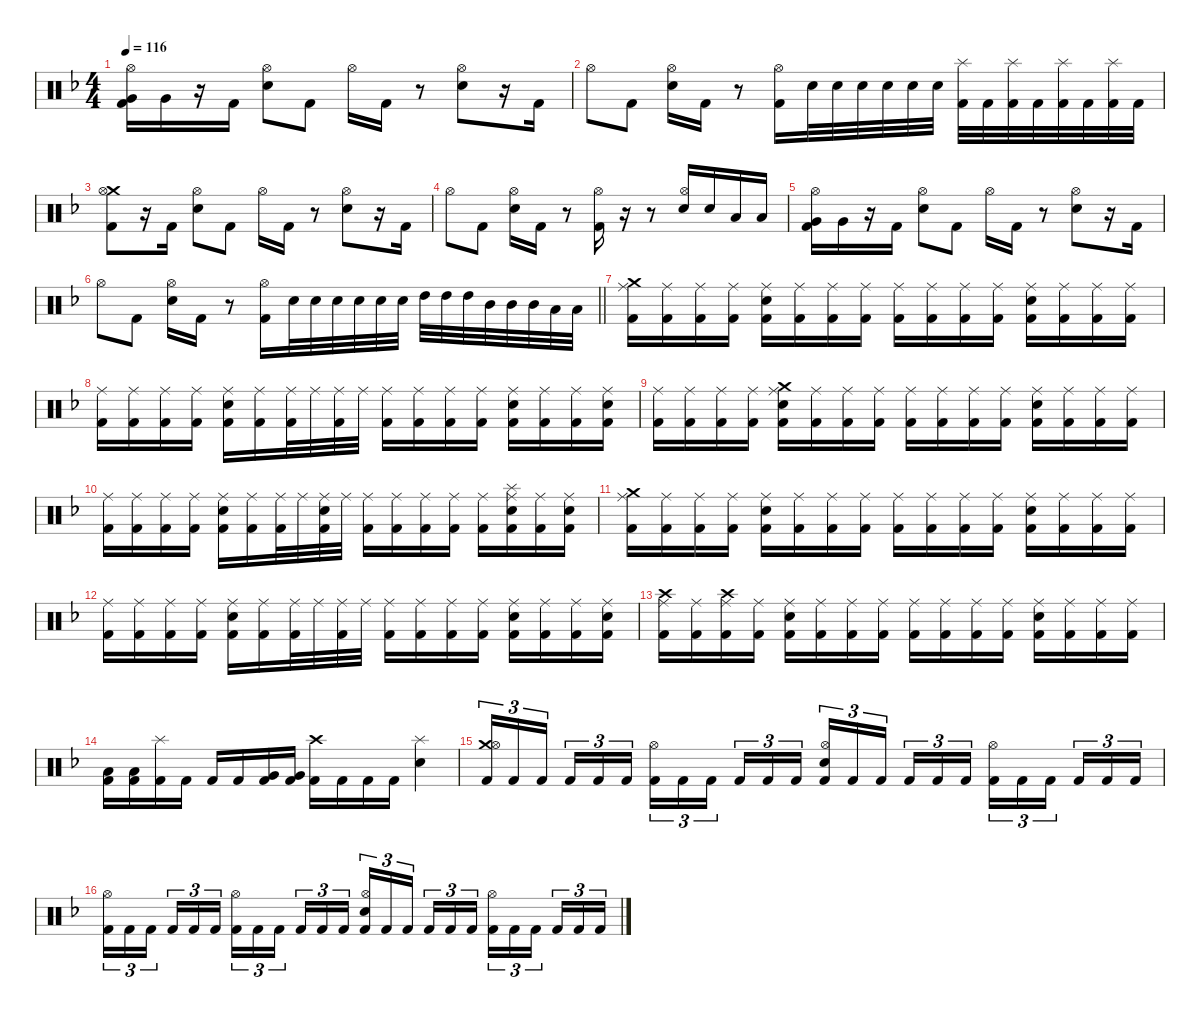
\hideDynamics
\bracketExtendMode nobrackets
\singleTrackTrackNamePolicy hidden
\multiTrackTrackNamePolicy hidden
\firstSystemTrackNameMode fullname
\firstSystemTrackNameOrientation horizontal
\otherSystemsTrackNameOrientation horizontal
\track ("Drumkit" "Drums") {defaultSystemsLayout 4 instrument percussion}
\staff {score}
\articulation defaults
\ts (4 4)
\tempo 116
\clef neutral
\ks dminor
("Hi-Hat (open)"{acc forcenatural} "Very Low Tom (hit)"{acc forcenatural} "Kick (hit) 2"{acc forcenatural}).16{dy f beam Down} "Very Low Tom (hit)"{acc forcenatural}.16{dy mf beam Down} r.16{beam Down} "Kick (hit) 2"{acc forcenatural}.16{dy f beam Down} ("Hi-Hat (open)"{acc forcenatural} "Snare (hit) 2"{acc forcenatural}).8{beam Down} "Kick (hit) 2"{acc forcenatural}.8{beam Down} "Hi-Hat (open)"{acc forcenatural}.16{beam Down} "Kick (hit) 2"{acc forcenatural}.16{beam Down} r.8{beam Down} ("Hi-Hat (open)"{acc forcenatural} "Snare (hit) 2"{acc forcenatural}).8{beam Down} r.16{beam Down} "Kick (hit) 2"{acc forcenatural}.16{beam Down} |
"Hi-Hat (open)"{acc forcenatural}.8{beam Down} "Kick (hit) 2"{acc forcenatural}.8{beam Down} ("Hi-Hat (open)"{acc forcenatural} "Snare (hit) 2"{acc forcenatural}).16{beam Down} "Kick (hit) 2"{acc forcenatural}.16{beam Down} r.8{beam Down} ("Hi-Hat (open)"{acc forcenatural} "Kick (hit) 2"{acc forcenatural}).16{beam Down} "Snare (hit) 2"{acc forcenatural}.32{dy mf beam Down} "Snare (hit) 2"{acc forcenatural}.32{beam Down} "Snare (hit) 2"{acc forcenatural}.32{beam Down} "Snare (hit) 2"{acc forcenatural}.32{beam Down} "Snare (hit) 2"{acc forcenatural}.32{beam Down} "Snare (hit) 2"{acc forcenatural}.32{beam Down} ("Splash (hit)"{acc forcenatural} "Kick (hit) 2"{acc forcenatural}).32{beam Down} "Kick (hit) 2"{acc forcenatural}.32{dy f beam Down} ("Splash (hit)"{acc forcenatural} "Kick (hit) 2"{acc forcenatural}).32{dy mp beam Down} "Kick (hit) 2"{acc forcenatural}.32{dy f beam Down} ("Splash (hit)"{acc forcenatural} "Kick (hit) 2"{acc forcenatural}).32{dy mf beam Down} "Kick (hit) 2"{acc forcenatural}.32{dy f beam Down} ("Splash (hit)"{acc forcenatural} "Kick (hit) 2"{acc forcenatural}).32{dy mp beam Down} "Kick (hit) 2"{acc forcenatural}.32{dy f beam Down} |
("Crash medium (hit)"{acc forcenatural} "Hi-Hat (open)"{acc forcenatural} "Kick (hit) 2"{acc forcenatural}).8{beam Down} r.16{beam Down} "Kick (hit) 2"{acc forcenatural}.16{beam Down} ("Hi-Hat (open)"{acc forcenatural} "Snare (hit) 2"{acc forcenatural}).8{beam Down} "Kick (hit) 2"{acc forcenatural}.8{beam Down} "Hi-Hat (open)"{acc forcenatural}.16{beam Down} "Kick (hit) 2"{acc forcenatural}.16{beam Down} r.8{beam Down} ("Hi-Hat (open)"{acc forcenatural} "Snare (hit) 2"{acc forcenatural}).8{beam Down} r.16{beam Down} "Kick (hit) 2"{acc forcenatural}.16{beam Down} |
"Hi-Hat (open)"{acc forcenatural}.8{beam Down} "Kick (hit) 2"{acc forcenatural}.8{beam Down} ("Hi-Hat (open)"{acc forcenatural} "Snare (hit) 2"{acc forcenatural}).16{beam Down} "Kick (hit) 2"{acc forcenatural}.16{beam Down} r.8{beam Down} ("Hi-Hat (open)"{acc forcenatural} "Kick (hit) 2"{acc forcenatural}).16{beam Down} r.16{beam Down} r.8{beam Down} ("Hi-Hat (open)"{acc forcenatural} "Snare (hit) 2"{acc forcenatural}).16{beam Up} "Snare (hit) 2"{acc forcenatural}.16{dy mf beam Up} "Low Tom (hit)"{acc forcenatural}.16{beam Up} "Low Tom (hit)"{acc forcenatural}.16{beam Up} |
("Hi-Hat (open)"{acc forcenatural} "Very Low Tom (hit)"{acc forcenatural} "Kick (hit) 2"{acc forcenatural}).16{dy f beam Down} "Very Low Tom (hit)"{acc forcenatural}.16{dy mf beam Down} r.16{beam Down} "Kick (hit) 2"{acc forcenatural}.16{dy f beam Down} ("Hi-Hat (open)"{acc forcenatural} "Snare (hit) 2"{acc forcenatural}).8{beam Down} "Kick (hit) 2"{acc forcenatural}.8{beam Down} "Hi-Hat (open)"{acc forcenatural}.16{beam Down} "Kick (hit) 2"{acc forcenatural}.16{beam Down} r.8{beam Down} ("Hi-Hat (open)"{acc forcenatural} "Snare (hit) 2"{acc forcenatural}).8{beam Down} r.16{beam Down} "Kick (hit) 2"{acc forcenatural}.16{beam Down} |
\barLineRight lightlight "Hi-Hat (open)"{acc forcenatural}.8{beam Down} "Kick (hit) 2"{acc forcenatural}.8{beam Down}
("Hi-Hat (open)"{acc forcenatural} "Snare (hit) 2"{acc forcenatural}).16{beam Down} "Kick (hit) 2"{acc forcenatural}.16{beam Down} r.8{beam Down} ("Hi-Hat (open)"{acc forcenatural} "Kick (hit) 2"{acc forcenatural}).16{beam Down} "Snare (hit) 2"{acc forcenatural}.32{beam Down} "Snare (hit) 2"{acc forcenatural}.32{beam Down} "Snare (hit) 2"{acc forcenatural}.32{beam Down} "Snare (hit) 2"{acc forcenatural}.32{beam Down} "Snare (hit) 2"{acc forcenatural}.32{beam Down} "Snare (hit) 2"{acc forcenatural}.32{beam Down} "High Tom (hit)"{acc forcenatural}.32{beam Down} "High Tom (hit)"{acc forcenatural}.32{beam Down} "High Tom (hit)"{acc forcenatural}.32{beam Down} "Mid Tom (hit)"{acc forcenatural}.32{beam Down} "Mid Tom (hit)"{acc forcenatural}.32{beam Down} "Mid Tom (hit)"{acc forcenatural}.32{beam Down} "Low Tom (hit)"{acc forcenatural}.32{beam Down} "Low Tom (hit)"{acc forcenatural}.32{beam Down} |
("Crash medium (hit)"{acc forcenatural} "Ride (middle)"{acc forcenatural} "Kick (hit) 2"{acc forcenatural}).16{beam Down} ("Ride (middle)"{acc forcenatural} "Kick (hit) 2"{acc forcenatural}).16{dy mp beam Down} ("Ride (middle)"{acc forcenatural} "Kick (hit) 2"{acc forcenatural}).16{dy f beam Down} ("Ride (middle)"{acc forcenatural} "Kick (hit) 2"{acc forcenatural}).16{dy mp beam Down} ("Ride (middle)"{acc forcenatural} "Snare (hit) 2"{acc forcenatural} "Kick (hit) 2"{acc forcenatural}).16{dy f beam Down} ("Ride (middle)"{acc forcenatural} "Kick (hit) 2"{acc forcenatural}).16{dy mp beam Down} ("Ride (middle)"{acc forcenatural} "Kick (hit) 2"{acc forcenatural}).16{dy f beam Down} ("Ride (middle)"{acc forcenatural} "Kick (hit) 2"{acc forcenatural}).16{dy mp beam Down} ("Ride (middle)"{acc forcenatural} "Kick (hit) 2"{acc forcenatural}).16{dy f beam Down} ("Ride (middle)"{acc forcenatural} "Kick (hit) 2"{acc forcenatural}).16{dy mp beam Down} ("Ride (middle)"{acc forcenatural} "Kick (hit) 2"{acc forcenatural}).16{dy f beam Down} ("Ride (middle)"{acc forcenatural} "Kick (hit) 2"{acc forcenatural}).16{dy mp beam Down} ("Ride (middle)"{acc forcenatural} "Snare (hit) 2"{acc forcenatural} "Kick (hit) 2"{acc forcenatural}).16{dy f beam Down} ("Ride (middle)"{acc forcenatural} "Kick (hit) 2"{acc forcenatural}).16{dy mp beam Down} ("Ride (middle)"{acc forcenatural} "Kick (hit) 2"{acc forcenatural}).16{dy f beam Down} ("Ride (middle)"{acc forcenatural} "Kick (hit) 2"{acc forcenatural}).16{dy mp beam Down} |
("Ride (middle)"{acc forcenatural} "Kick (hit) 2"{acc forcenatural}).16{dy f beam Down} ("Ride (middle)"{acc forcenatural} "Kick (hit) 2"{acc forcenatural}).16{dy mp beam Down} ("Ride (middle)"{acc forcenatural} "Kick (hit) 2"{acc forcenatural}).16{dy f beam Down} ("Ride (middle)"{acc forcenatural} "Kick (hit) 2"{acc forcenatural}).16{dy mp beam Down} ("Ride (middle)"{acc forcenatural} "Snare (hit) 2"{acc forcenatural} "Kick (hit) 2"{acc forcenatural}).16{dy f beam Down} ("Ride (middle)"{acc forcenatural} "Kick (hit) 2"{acc forcenatural}).16{dy mp beam Down} ("Ride (middle)"{acc forcenatural} "Kick (hit) 2"{acc forcenatural}).32{dy f beam Down} "Ride (middle)"{acc forcenatural}.32{dy mf beam Down} ("Ride (middle)"{acc forcenatural} "Kick (hit) 2"{acc forcenatural}).32{dy mp beam Down} "Ride (middle)"{acc forcenatural}.32{dy mf beam Down} ("Ride (middle)"{acc forcenatural} "Kick (hit) 2"{acc forcenatural}).16{dy f beam Down} ("Ride (middle)"{acc forcenatural} "Kick (hit) 2"{acc forcenatural}).16{dy mp beam Down} ("Ride (middle)"{acc forcenatural} "Kick (hit) 2"{acc forcenatural}).16{dy f beam Down} ("Ride (middle)"{acc forcenatural} "Kick (hit) 2"{acc forcenatural}).16{dy mp beam Down} ("Ride (middle)"{acc forcenatural} "Snare (hit) 2"{acc forcenatural} "Kick (hit) 2"{acc forcenatural}).16{dy f beam Down} ("Ride (middle)"{acc forcenatural} "Kick (hit) 2"{acc forcenatural}).16{dy mp beam Down} ("Ride (middle)"{acc forcenatural} "Kick (hit) 2"{acc forcenatural}).16{dy f beam Down} ("Ride (middle)"{acc forcenatural} "Snare (hit) 2"{acc forcenatural} "Kick (hit) 2"{acc forcenatural}).16{dy mp beam Down} |
("Ride (middle)"{acc forcenatural} "Kick (hit) 2"{acc forcenatural}).16{dy f beam Down} ("Ride (middle)"{acc forcenatural} "Kick (hit) 2"{acc forcenatural}).16{dy mp beam Down} ("Ride (middle)"{acc forcenatural} "Kick (hit) 2"{acc forcenatural}).16{dy f beam Down} ("Ride (middle)"{acc forcenatural} "Kick (hit) 2"{acc forcenatural}).16{dy mp beam Down} ("Crash medium (hit)"{acc forcenatural} "Ride (middle)"{acc forcenatural} "Snare (hit) 2"{acc forcenatural} "Kick (hit) 2"{acc forcenatural}).16{dy f beam Down} ("Ride (middle)"{acc forcenatural} "Kick (hit) 2"{acc forcenatural}).16{dy mp beam Down} ("Ride (middle)"{acc forcenatural} "Kick (hit) 2"{acc forcenatural}).16{dy f beam Down} ("Ride (middle)"{acc forcenatural} "Kick (hit) 2"{acc forcenatural}).16{dy mp beam Down} ("Ride (middle)"{acc forcenatural} "Kick (hit) 2"{acc forcenatural}).16{dy f beam Down} ("Ride (middle)"{acc forcenatural} "Kick (hit) 2"{acc forcenatural}).16{dy mp beam Down} ("Ride (middle)"{acc forcenatural} "Kick (hit) 2"{acc forcenatural}).16{dy f beam Down} ("Ride (middle)"{acc forcenatural} "Kick (hit) 2"{acc forcenatural}).16{dy mp beam Down} ("Ride (middle)"{acc forcenatural} "Snare (hit) 2"{acc forcenatural} "Kick (hit) 2"{acc forcenatural}).16{dy f beam Down} ("Ride (middle)"{acc forcenatural} "Kick (hit) 2"{acc forcenatural}).16{dy mp beam Down} ("Ride (middle)"{acc forcenatural} "Kick (hit) 2"{acc forcenatural}).16{dy f beam Down} ("Ride (middle)"{acc forcenatural} "Kick (hit) 2"{acc forcenatural}).16{dy mp beam Down} |
("Ride (middle)"{acc forcenatural} "Kick (hit) 2"{acc forcenatural}).16{dy f beam Down} ("Ride (middle)"{acc forcenatural} "Kick (hit) 2"{acc forcenatural}).16{dy mp beam Down} ("Ride (middle)"{acc forcenatural} "Kick (hit) 2"{acc forcenatural}).16{dy f beam Down} ("Ride (middle)"{acc forcenatural} "Kick (hit) 2"{acc forcenatural}).16{dy mp beam Down} ("Ride (middle)"{acc forcenatural} "Snare (hit) 2"{acc forcenatural} "Kick (hit) 2"{acc forcenatural}).16{dy f beam Down} ("Ride (middle)"{acc forcenatural} "Kick (hit) 2"{acc forcenatural}).16{dy mp beam Down} ("Ride (middle)"{acc forcenatural} "Kick (hit) 2"{acc forcenatural}).32{dy f beam Down} "Ride (middle)"{acc forcenatural}.32{dy mf beam Down} ("Ride (middle)"{acc forcenatural} "Snare (hit) 2"{acc forcenatural} "Kick (hit) 2"{acc forcenatural}).32{dy mp beam Down} "Ride (middle)"{acc forcenatural}.32{dy mf beam Down} ("Ride (middle)"{acc forcenatural} "Kick (hit) 2"{acc forcenatural}).16{dy f beam Down} ("Ride (middle)"{acc forcenatural} "Kick (hit) 2"{acc forcenatural}).16{dy mp beam Down} ("Ride (middle)"{acc forcenatural} "Kick (hit) 2"{acc forcenatural}).16{dy f beam Down} ("Ride (middle)"{acc forcenatural} "Kick (hit) 2"{acc forcenatural}).16{dy mp beam Down} ("Ride (middle)"{acc forcenatural} "Kick (hit) 2"{acc forcenatural}).16{dy f beam Down} ("Splash (hit)"{acc forcenatural} "Ride (middle)"{acc forcenatural} "Snare (hit) 2"{acc forcenatural} "Kick (hit) 2"{acc forcenatural}).16{beam Down} ("Ride (middle)"{acc forcenatural} "Kick (hit) 2"{acc forcenatural}).16{beam Down} ("Ride (middle)"{acc forcenatural} "Snare (hit) 2"{acc forcenatural} "Kick (hit) 2"{acc forcenatural}).16{dy mp beam Down} |
("Crash medium (hit)"{acc forcenatural} "Ride (middle)"{acc forcenatural} "Kick (hit) 2"{acc forcenatural}).16{dy f beam Down} ("Ride (middle)"{acc forcenatural} "Kick (hit) 2"{acc forcenatural}).16{dy mp beam Down} ("Ride (middle)"{acc forcenatural} "Kick (hit) 2"{acc forcenatural}).16{dy f beam Down} ("Ride (middle)"{acc forcenatural} "Kick (hit) 2"{acc forcenatural}).16{dy mp beam Down} ("Ride (middle)"{acc forcenatural} "Snare (hit) 2"{acc forcenatural} "Kick (hit) 2"{acc forcenatural}).16{dy f beam Down} ("Ride (middle)"{acc forcenatural} "Kick (hit) 2"{acc forcenatural}).16{dy mp beam Down} ("Ride (middle)"{acc forcenatural} "Kick (hit) 2"{acc forcenatural}).16{dy f beam Down} ("Ride (middle)"{acc forcenatural} "Kick (hit) 2"{acc forcenatural}).16{dy mp beam Down} ("Ride (middle)"{acc forcenatural} "Kick (hit) 2"{acc forcenatural}).16{dy f beam Down} ("Ride (middle)"{acc forcenatural} "Kick (hit) 2"{acc forcenatural}).16{dy mp beam Down} ("Ride (middle)"{acc forcenatural} "Kick (hit) 2"{acc forcenatural}).16{dy f beam Down} ("Ride (middle)"{acc forcenatural} "Kick (hit) 2"{acc forcenatural}).16{dy mp beam Down} ("Ride (middle)"{acc forcenatural} "Snare (hit) 2"{acc forcenatural} "Kick (hit) 2"{acc forcenatural}).16{dy f beam Down} ("Ride (middle)"{acc forcenatural} "Kick (hit) 2"{acc forcenatural}).16{dy mp beam Down} ("Ride (middle)"{acc forcenatural} "Kick (hit) 2"{acc forcenatural}).16{dy f beam Down} ("Ride (middle)"{acc forcenatural} "Kick (hit) 2"{acc forcenatural}).16{dy mp beam Down} |
("Ride (middle)"{acc forcenatural} "Kick (hit) 2"{acc forcenatural}).16{dy f beam Down} ("Ride (middle)"{acc forcenatural} "Kick (hit) 2"{acc forcenatural}).16{dy mp beam Down} ("Ride (middle)"{acc forcenatural} "Kick (hit) 2"{acc forcenatural}).16{dy f beam Down} ("Ride (middle)"{acc forcenatural} "Kick (hit) 2"{acc forcenatural}).16{dy mp beam Down} ("Ride (middle)"{acc forcenatural} "Snare (hit) 2"{acc forcenatural} "Kick (hit) 2"{acc forcenatural}).16{dy f beam Down} ("Ride (middle)"{acc forcenatural} "Kick (hit) 2"{acc forcenatural}).16{dy mp beam Down} ("Ride (middle)"{acc forcenatural} "Kick (hit) 2"{acc forcenatural}).32{dy f beam Down} "Ride (middle)"{acc forcenatural}.32{dy mf beam Down} ("Ride (middle)"{acc forcenatural} "Kick (hit) 2"{acc forcenatural}).32{dy mp beam Down} "Ride (middle)"{acc forcenatural}.32{dy mf beam Down} ("Ride (middle)"{acc forcenatural} "Kick (hit) 2"{acc forcenatural}).16{dy f beam Down} ("Ride (middle)"{acc forcenatural} "Kick (hit) 2"{acc forcenatural}).16{dy mp beam Down} ("Ride (middle)"{acc forcenatural} "Kick (hit) 2"{acc forcenatural}).16{dy f beam Down} ("Ride (middle)"{acc forcenatural} "Kick (hit) 2"{acc forcenatural}).16{dy mp beam Down} ("Ride (middle)"{acc forcenatural} "Snare (hit) 2"{acc forcenatural} "Kick (hit) 2"{acc forcenatural}).16{dy f beam Down} ("Ride (middle)"{acc forcenatural} "Kick (hit) 2"{acc forcenatural}).16{dy mp beam Down} ("Ride (middle)"{acc forcenatural} "Kick (hit) 2"{acc forcenatural}).16{dy f beam Down} ("Ride (middle)"{acc forcenatural} "Snare (hit) 2"{acc forcenatural} "Kick (hit) 2"{acc forcenatural}).16{dy mp beam Down} |
("Crash high (hit)"{acc forcenatural} "Ride (middle)"{acc forcenatural} "Kick (hit) 2"{acc forcenatural}).16{dy f beam Down} ("Ride (middle)"{acc forcenatural} "Kick (hit) 2"{acc forcenatural}).16{dy mp beam Down} ("Crash high (hit)"{acc forcenatural} "Ride (middle)"{acc forcenatural} "Kick (hit) 2"{acc forcenatural}).16{dy f beam Down} ("Ride (middle)"{acc forcenatural} "Kick (hit) 2"{acc forcenatural}).16{dy mp beam Down} ("Ride (middle)"{acc forcenatural} "Snare (hit) 2"{acc forcenatural} "Kick (hit) 2"{acc forcenatural}).16{dy f beam Down} ("Ride (middle)"{acc forcenatural} "Kick (hit) 2"{acc forcenatural}).16{dy mp beam Down} ("Ride (middle)"{acc forcenatural} "Kick (hit) 2"{acc forcenatural}).16{dy f beam Down} ("Ride (middle)"{acc forcenatural} "Kick (hit) 2"{acc forcenatural}).16{dy mp beam Down} ("Ride (middle)"{acc forcenatural} "Kick (hit) 2"{acc forcenatural}).16{dy f beam Down} ("Ride (middle)"{acc forcenatural} "Kick (hit) 2"{acc forcenatural}).16{dy mp beam Down} ("Ride (middle)"{acc forcenatural} "Kick (hit) 2"{acc forcenatural}).16{dy f beam Down} ("Ride (middle)"{acc forcenatural} "Kick (hit) 2"{acc forcenatural}).16{dy mp beam Down} ("Ride (middle)"{acc forcenatural} "Snare (hit) 2"{acc forcenatural} "Kick (hit) 2"{acc forcenatural}).16{dy f beam Down} ("Ride (middle)"{acc forcenatural} "Kick (hit) 2"{acc forcenatural}).16{dy mp beam Down} ("Ride (middle)"{acc forcenatural} "Kick (hit) 2"{acc forcenatural}).16{dy f beam Down} ("Ride (middle)"{acc forcenatural} "Kick (hit) 2"{acc forcenatural}).16{dy mp beam Down} |
("Low Tom (hit)"{acc forcenatural} "Kick (hit) 2"{acc forcenatural}).16{dy f beam Down} ("Low Tom (hit)"{acc forcenatural} "Kick (hit) 2"{acc forcenatural}).16{beam Down} ("Splash (hit)"{acc forcenatural} "Kick (hit) 2"{acc forcenatural}).16{beam Down} "Kick (hit) 2"{acc forcenatural}.16{beam Down} "Kick (hit) 2"{acc forcenatural}.16{beam Up} "Kick (hit) 2"{acc forcenatural}.16{beam Up} ("Very Low Tom (hit)"{acc forcenatural} "Kick (hit) 2"{acc forcenatural}).16{beam Up} ("Very Low Tom (hit)"{acc forcenatural} "Kick (hit) 2"{acc forcenatural}).16{beam Up} ("Crash high (hit)"{acc forcenatural} "Kick (hit) 2"{acc forcenatural}).16{beam Down} "Kick (hit) 2"{acc forcenatural}.16{beam Down} "Kick (hit) 2"{acc forcenatural}.16{beam Down} "Kick (hit) 2"{acc forcenatural}.16{beam Down} ("Splash (hit)"{acc forcenatural} "Snare (hit) 2"{acc forcenatural}).4{dy mf beam Down} |
("Crash medium (hit)"{acc forcenatural} "Hi-Hat (open)"{acc forcenatural} "Kick (hit) 2"{acc forcenatural}).16{tu (3 2) dy f beam Up} "Kick (hit) 2"{acc forcenatural}.16{tu (3 2) beam Up} "Kick (hit) 2"{acc forcenatural}.16{tu (3 2) beam Up} "Kick (hit) 2"{acc forcenatural}.16{tu (3 2) beam Up} "Kick (hit) 2"{acc forcenatural}.16{tu (3 2) beam Up} "Kick (hit) 2"{acc forcenatural}.16{tu (3 2) beam Up} ("Hi-Hat (open)"{acc forcenatural} "Kick (hit) 2"{acc forcenatural}).16{tu (3 2) beam Down} "Kick (hit) 2"{acc forcenatural}.16{tu (3 2) beam Down} "Kick (hit) 2"{acc forcenatural}.16{tu (3 2) beam Down} "Kick (hit) 2"{acc forcenatural}.16{tu (3 2) beam Up} "Kick (hit) 2"{acc forcenatural}.16{tu (3 2) beam Up} "Kick (hit) 2"{acc forcenatural}.16{tu (3 2) beam Up} ("Hi-Hat (open)"{acc forcenatural} "Snare (hit) 2"{acc forcenatural} "Kick (hit) 2"{acc forcenatural}).16{tu (3 2) beam Up} "Kick (hit) 2"{acc forcenatural}.16{tu (3 2) beam Up} "Kick (hit) 2"{acc forcenatural}.16{tu (3 2) beam Up} "Kick (hit) 2"{acc forcenatural}.16{tu (3 2) beam Up} "Kick (hit) 2"{acc forcenatural}.16{tu (3 2) beam Up} "Kick (hit) 2"{acc forcenatural}.16{tu (3 2) beam Up} ("Hi-Hat (open)"{acc forcenatural} "Kick (hit) 2"{acc forcenatural}).16{tu (3 2) beam Down} "Kick (hit) 2"{acc forcenatural}.16{tu (3 2) beam Down} "Kick (hit) 2"{acc forcenatural}.16{tu (3 2) beam Down} "Kick (hit) 2"{acc forcenatural}.16{tu (3 2) beam Up} "Kick (hit) 2"{acc forcenatural}.16{tu (3 2) beam Up} "Kick (hit) 2"{acc forcenatural}.16{tu (3 2) beam Up} |
("Hi-Hat (open)"{acc forcenatural} "Kick (hit) 2"{acc forcenatural}).16{tu (3 2) beam Down} "Kick (hit) 2"{acc forcenatural}.16{tu (3 2) beam Down} "Kick (hit) 2"{acc forcenatural}.16{tu (3 2) beam Down} "Kick (hit) 2"{acc forcenatural}.16{tu (3 2) beam Up} "Kick (hit) 2"{acc forcenatural}.16{tu (3 2) beam Up} "Kick (hit) 2"{acc forcenatural}.16{tu (3 2) beam Up} ("Hi-Hat (open)"{acc forcenatural} "Kick (hit) 2"{acc forcenatural}).16{tu (3 2) beam Down} "Kick (hit) 2"{acc forcenatural}.16{tu (3 2) beam Down} "Kick (hit) 2"{acc forcenatural}.16{tu (3 2) beam Down} "Kick (hit) 2"{acc forcenatural}.16{tu (3 2) beam Up} "Kick (hit) 2"{acc forcenatural}.16{tu (3 2) beam Up} "Kick (hit) 2"{acc forcenatural}.16{tu (3 2) beam Up} ("Hi-Hat (open)"{acc forcenatural} "Snare (hit) 2"{acc forcenatural} "Kick (hit) 2"{acc forcenatural}).16{tu (3 2) beam Up} "Kick (hit) 2"{acc forcenatural}.16{tu (3 2) beam Up} "Kick (hit) 2"{acc forcenatural}.16{tu (3 2) beam Up} "Kick (hit) 2"{acc forcenatural}.16{tu (3 2) beam Up} "Kick (hit) 2"{acc forcenatural}.16{tu (3 2) beam Up} "Kick (hit) 2"{acc forcenatural}.16{tu (3 2) beam Up} ("Hi-Hat (open)"{acc forcenatural} "Kick (hit) 2"{acc forcenatural}).16{tu (3 2) beam Down} "Kick (hit) 2"{acc forcenatural}.16{tu (3 2) beam Down} "Kick (hit) 2"{acc forcenatural}.16{tu (3 2) beam Down} "Kick (hit) 2"{acc forcenatural}.16{tu (3 2) beam Up} "Kick (hit) 2"{acc forcenatural}.16{tu (3 2) beam Up} "Kick (hit) 2"{acc forcenatural}.16{tu (3 2) beam Up}
